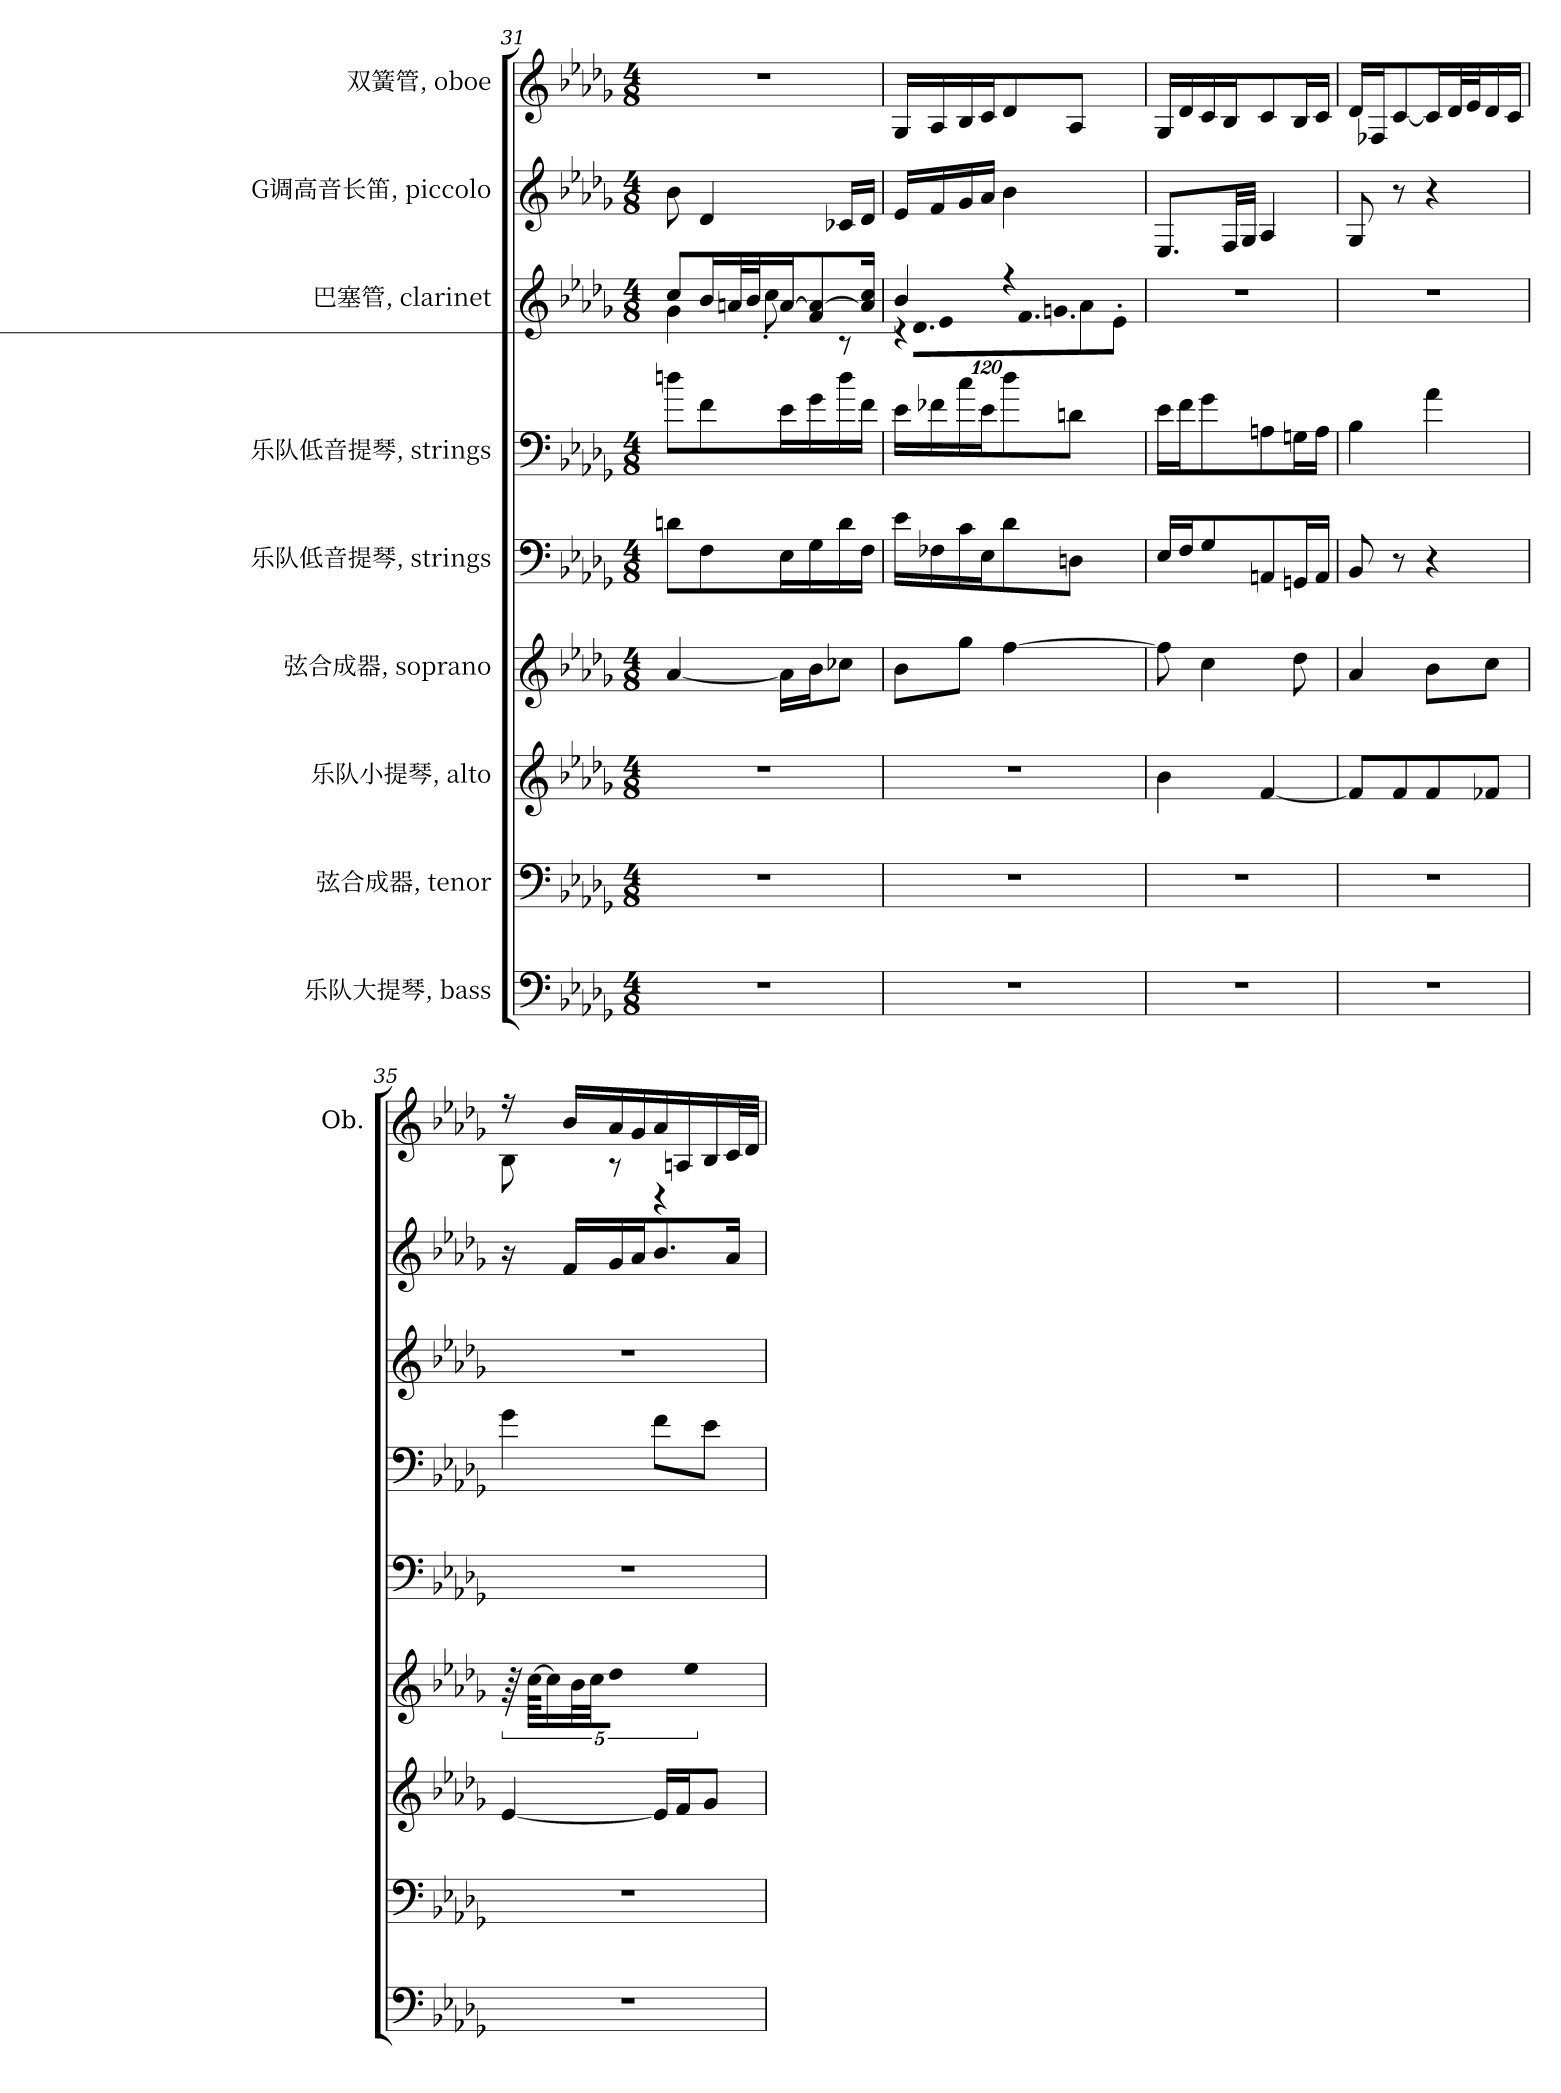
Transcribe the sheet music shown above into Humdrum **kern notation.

**kern	**kern	**kern	**kern	**kern	**kern	**kern	**kern	**kern
*part9	*part8	*part7	*part6	*part5	*part4	*part3	*part2	*part1
*staff9	*staff8	*staff7	*staff6	*staff5	*staff4	*staff3	*staff2	*staff1
*I"乐队大提琴, bass	*I"弦合成器, tenor	*I"乐队小提琴, alto	*I"弦合成器, soprano	*I"乐队低音提琴, strings	*I"乐队低音提琴, strings	*I"巴塞管, clarinet	*I"G调高音长笛, piccolo	*I"双簧管, oboe
*	*	*	*	*	*	*	*	*I'Ob.
!!LO:PB:g=z
*clefF4	*clefF4	*clefG2	*clefG2	*clefF4	*clefF4	*clefG2	*clefG2	*clefG2
*	*	*	*	*ITrd7c12	*ITrd7c12	*ITrd4c7	*ITrd-4c-7	*
*k[b-e-a-d-g-]	*k[b-e-a-d-g-]	*k[b-e-a-d-g-]	*k[b-e-a-d-g-]	*k[b-e-a-d-g-]	*k[b-e-a-d-g-]	*k[b-e-a-d-g-c-]	*k[b-e-a-d-]	*k[b-e-a-d-g-]
*M4/8	*M4/8	*M4/8	*M4/8	*M4/8	*M4/8	*M4/8	*M4/8	*M4/8
=31	=31	=31	=31	=31	=31	=31	=31	=31
*	*	*	*	*	*	*^	*	*
2r	2r	2r	[4a-/	8Dn\L	8dn\L	8f/L	4c-\	8ff\	2r
.	.	.	.	8FF\	8F\	16e-/L	.	4a-/	.
.	.	.	.	.	.	32dn/L	.	.	.
.	.	.	.	.	.	32e-/J	.	.	.
.	.	.	16a-\LL]	16EE-\L	16E-\L	[16d/J	8f'\	.	.
.	.	.	16b-\J	16GG-\	16G-\	8B-/ 8d/_	.	.	.
.	.	.	8cc-X\J	16D\	16d\	.	8r	16g-X/LL	.
.	.	.	.	16FF\JJ	16F\JJ	16d/] 16f/Jk	.	16a-/JJ	.
=32	=32	=32	=32	=32	=32	=32	=32	=32	=32
!	!	!	!	!	!	!	!LO:N:vis=64	!	!
2r	2r	2r	8b-\L	16E-\LL	16E-\LL	4e-/	960%17r	16b-/LL	16G-/LL
!	!	!	!	!	!	!	!LO:N:vis=32.	!	!
.	.	.	.	.	.	.	1920%103G-\KLL	.	.
.	.	.	.	16FF-X\	16F-X\	.	.	16cc/	16A-/
!	!	!	!	!	!	!	!LO:N:vis=16	!	!
.	.	.	.	.	.	.	1920%137A-\	.	.
.	.	.	8gg-\J	16C\	16c\	.	.	16dd-/	16B-/
!	!	!	!	!	!	!	!LO:N:vis=32.	!	!
.	.	.	.	.	.	.	1920%103B-\L	.	.
.	.	.	.	16EE-\J	16E-\J	.	.	16ee-/JJ	16c/J
!	!	!	!	!	!	!	!LO:N:vis=32.	!	!
.	.	.	.	.	.	.	1920%103cn\JJ	.	.
.	.	.	[4ff\	8D-\	8d-\	4r	8d-\	4ff\	8d-/
.	.	.	.	8DDn\J	8Dn\J	.	8A-'\J	.	8A-/J
*	*	*	*	*	*	*v	*v	*	*
=33	=33	=33	=33	=33	=33	=33	=33	=33
2r	2r	4b-\	8ff\]	16EE-/LL	16E-\LL	2r	8.B-/L	16G-/LL
.	.	.	.	16FF/J	16F\J	.	.	16d-/
.	.	.	4cc\	8GG-/	8G-\	.	.	16c/
.	.	.	.	.	.	.	32c/LL	16B-/J
.	.	.	.	.	.	.	32d-/JJJ	.
.	.	[4f/	.	8AAAn/	8AAn\	.	4e-/	8c/
.	.	.	8dd-\	16GGGn/L	16GGn\L	.	.	16B-/L
.	.	.	.	16AAA/JJ	16AA\JJ	.	.	16c/JJ
!!LO:PB:g=z
=34	=34	=34	=34	=34	=34	=34	=34	=34
2r	2r	8f/L]	4a-/	8BBB-/	4BB-\	2r	8d-/	16d-/LL
.	.	.	.	.	.	.	.	16F-X/J
.	.	8f/	.	8r	.	.	8r	[8c/
.	.	8f/	8b-\L	4r	4A-\	.	4r	16c/L]
.	.	.	.	.	.	.	.	32d-/L
.	.	.	.	.	.	.	.	32e-/J
.	.	8f-X/J	8cc\J	.	.	.	.	16d-/
.	.	.	.	.	.	.	.	16c/JJ
=35	=35	=35	=35	=35	=35	=35	=35	=35
*	*	*	*	*	*	*	*	*^
2r	2r	[4e-/	80r	2r	4G-\	2r	16r	16r	8B-\
.	.	.	[80cc\KKLL	.	.	.	.	.	.
.	.	.	20cc\]	.	.	.	.	.	.
.	.	.	.	.	.	.	16cc/LL	16b-/LL	.
.	.	.	40b-\L	.	.	.	.	.	.
.	.	.	40cc\JJ	.	.	.	.	.	.
.	.	.	8dd-\J	.	.	.	16dd-/	16a-/	8r
.	.	.	.	.	.	.	16ee-/J	16g-/	.
.	.	16e-/LL]	4ee-\	.	8F\L	.	8.ff/	16a-/	4r
.	.	16f/J	.	.	.	.	.	16An/	.
.	.	8g-/J	.	.	8E-\J	.	.	16B-/	.
.	.	.	.	.	.	.	16ee-/Jk	32c/L	.
.	.	.	.	.	.	.	.	32d-/JJJ	.
*	*	*	*	*	*	*	*	*v	*v
=	=	=	=	=	=	=	=	=
*-	*-	*-	*-	*-	*-	*-	*-	*-
